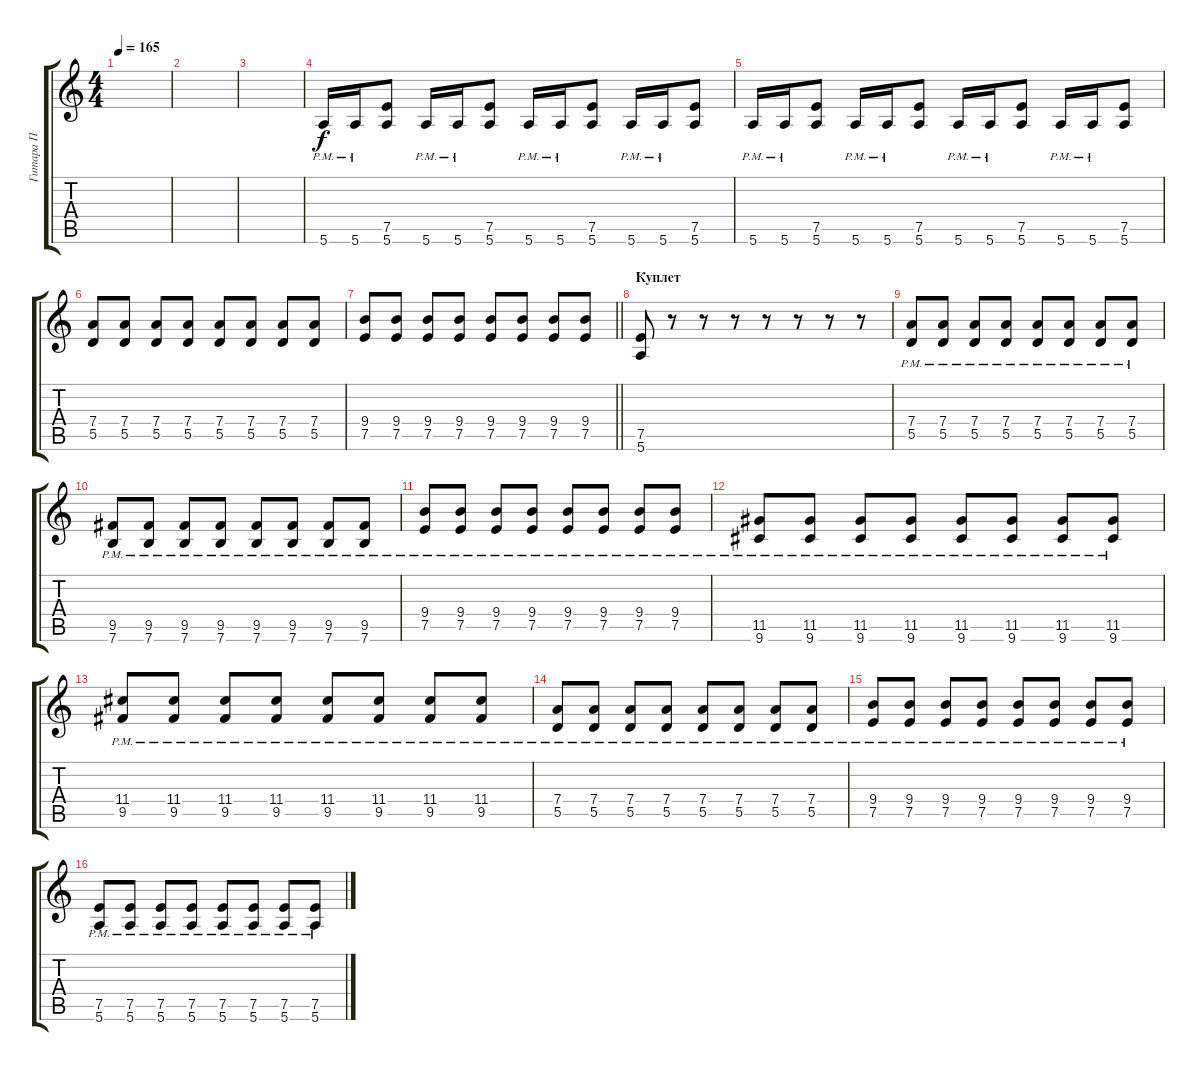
\track ("Гитара П" "Гитара П") {instrument overdrivenguitar}
\staff {score tabs}
\tuning (E4 B3 G3 D3 A2 E2) {hide}
\ts (4 4)
\tempo 165
\clef g2
\ks c
|
|
|
5.6{pm}.16 5.6{pm}.16 (7.5 5.6).8 5.6{pm}.16 5.6{pm}.16 (7.5 5.6).8 5.6{pm}.16 5.6{pm}.16 (7.5 5.6).8 5.6{pm}.16 5.6{pm}.16 (7.5 5.6).8 |
5.6{pm}.16 5.6{pm}.16 (7.5 5.6).8 5.6{pm}.16 5.6{pm}.16 (7.5 5.6).8 5.6{pm}.16 5.6{pm}.16 (7.5 5.6).8 5.6{pm}.16 5.6{pm}.16 (7.5 5.6).8 |
(7.4 5.5).8 (7.4 5.5).8 (7.4 5.5).8 (7.4 5.5).8 (7.4 5.5).8 (7.4 5.5).8 (7.4 5.5).8 (7.4 5.5).8 |
\barLineRight lightlight
(9.4 7.5).8 (9.4 7.5).8 (9.4 7.5).8 (9.4 7.5).8 (9.4 7.5).8 (9.4 7.5).8 (9.4 7.5).8 (9.4 7.5).8 |
\section ("" "Куплет")
(7.5 5.6).8 r.8 r.8 r.8 r.8 r.8 r.8 r.8 |
(7.4{pm} 5.5{pm}).8 (7.4{pm} 5.5{pm}).8 (7.4{pm} 5.5{pm}).8 (7.4{pm} 5.5{pm}).8 (7.4{pm} 5.5{pm}).8 (7.4{pm} 5.5{pm}).8 (7.4{pm} 5.5{pm}).8 (7.4{pm} 5.5{pm}).8 |
(9.5{pm} 7.6{pm}).8 (9.5{pm} 7.6{pm}).8 (9.5{pm} 7.6{pm}).8 (9.5{pm} 7.6{pm}).8 (9.5{pm} 7.6{pm}).8 (9.5{pm} 7.6{pm}).8 (9.5{pm} 7.6{pm}).8 (9.5{pm} 7.6{pm}).8 |
(9.4{pm} 7.5{pm}).8 (9.4{pm} 7.5{pm}).8 (9.4{pm} 7.5{pm}).8 (9.4{pm} 7.5{pm}).8 (9.4{pm} 7.5{pm}).8 (9.4{pm} 7.5{pm}).8 (9.4{pm} 7.5{pm}).8 (9.4{pm} 7.5{pm}).8 |
(11.5{pm} 9.6{pm}).8 (11.5{pm} 9.6{pm}).8 (11.5{pm} 9.6{pm}).8 (11.5{pm} 9.6{pm}).8 (11.5{pm} 9.6{pm}).8 (11.5{pm} 9.6{pm}).8 (11.5{pm} 9.6{pm}).8 (11.5{pm} 9.6{pm}).8 |
(11.4{pm} 9.5{pm}).8 (11.4{pm} 9.5{pm}).8 (11.4{pm} 9.5{pm}).8 (11.4{pm} 9.5{pm}).8 (11.4{pm} 9.5{pm}).8 (11.4{pm} 9.5{pm}).8 (11.4{pm} 9.5{pm}).8 (11.4{pm} 9.5{pm}).8 |
(7.4{pm} 5.5{pm}).8 (7.4{pm} 5.5{pm}).8 (7.4{pm} 5.5{pm}).8 (7.4{pm} 5.5{pm}).8 (7.4{pm} 5.5{pm}).8 (7.4{pm} 5.5{pm}).8 (7.4{pm} 5.5{pm}).8 (7.4{pm} 5.5{pm}).8 |
(9.4{pm} 7.5{pm}).8 (9.4{pm} 7.5{pm}).8 (9.4{pm} 7.5{pm}).8 (9.4{pm} 7.5{pm}).8 (9.4{pm} 7.5{pm}).8 (9.4{pm} 7.5{pm}).8 (9.4{pm} 7.5{pm}).8 (9.4{pm} 7.5{pm}).8 |
(7.5{pm} 5.6{pm}).8 (7.5{pm} 5.6{pm}).8 (7.5{pm} 5.6{pm}).8 (7.5{pm} 5.6{pm}).8 (7.5{pm} 5.6{pm}).8 (7.5{pm} 5.6{pm}).8 (7.5{pm} 5.6{pm}).8 (7.5{pm} 5.6{pm}).8
